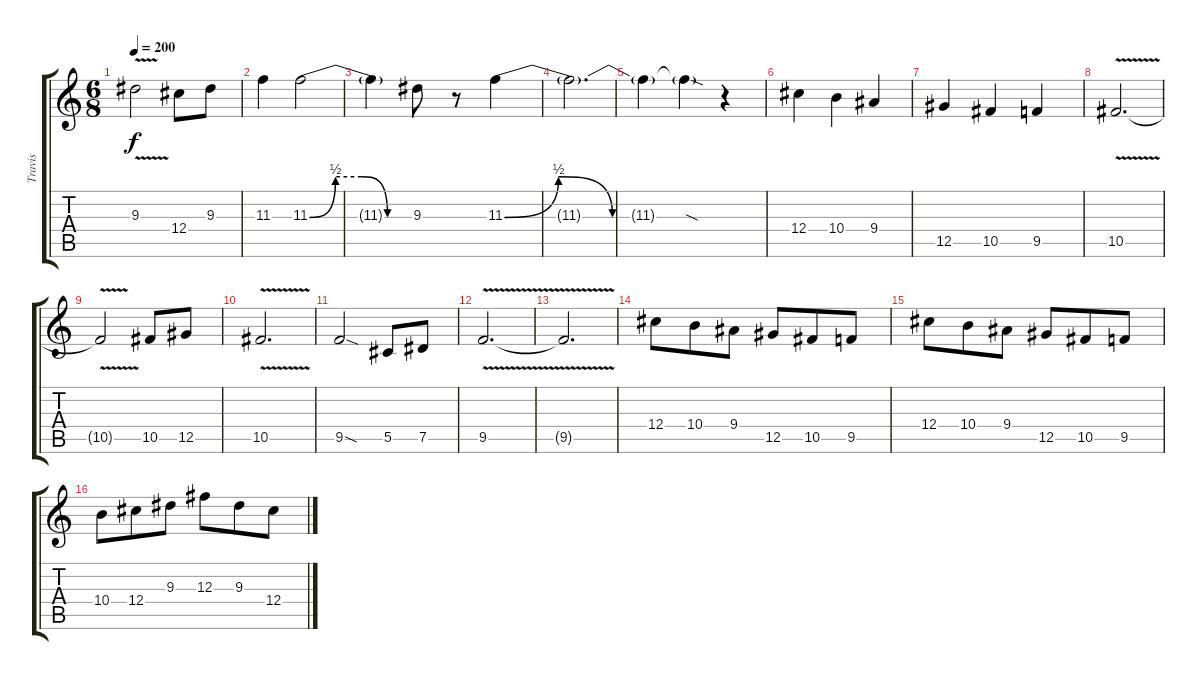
\track ("Travis" "Travis") {instrument overdrivenguitar}
\staff {score tabs}
\tuning (Eb4 Bb3 Gb3 Db3 Ab2 Eb2) {hide}
\ts (6 8)
\tempo 200
\clef g2
\ks c
9.3{v}.2{dy f} 12.4.8 9.3.8 |
11.3.4 11.3{be (custom 0 0 15 2 30 2 45 0 60 0)}.2 |
11.3{t}.4 9.3.8 r.8 11.3{be (custom 0 0 15 2 30 0 45 0 60 0)}.4 |
11.3{t}.2{d} |
11.3{t}.4 11.3{sod t}.4 r.4 |
12.4.4 10.4.4 9.4.4 |
12.5.4 10.5.4 9.5.4 |
10.5{v}.2{d} |
10.5{t}.2 10.5.8 12.5.8 |
10.5{v}.2{d} |
9.5{sod}.2 5.5.8 7.5.8 |
9.5{v}.2{d} |
9.5{t}.2{d} |
12.4.8 10.4.8 9.4.8 12.5.8 10.5.8 9.5.8 |
12.4.8 10.4.8 9.4.8 12.5.8 10.5.8 9.5.8 |
10.4.8 12.4.8 9.3.8 12.3.8 9.3.8 12.4.8
